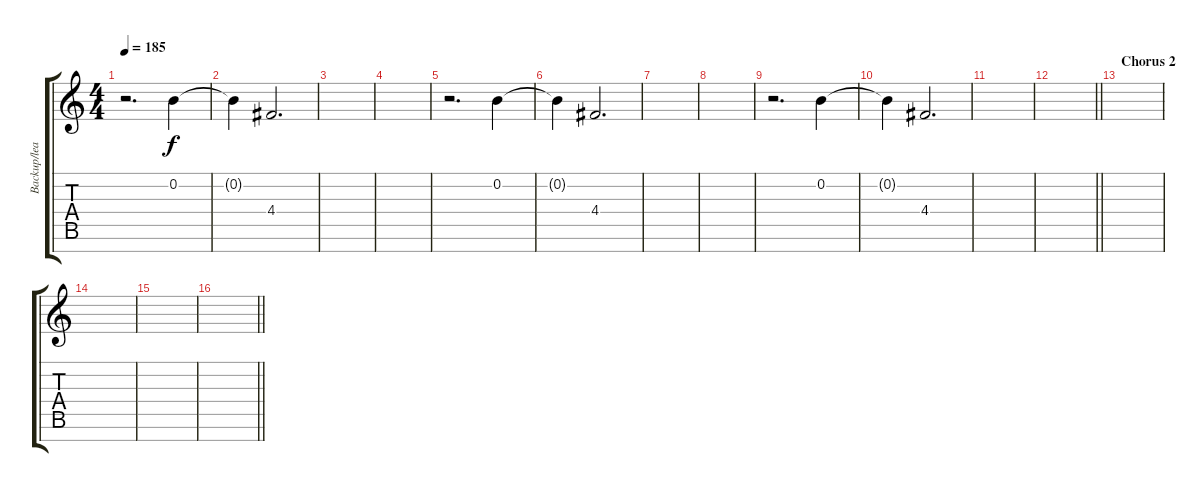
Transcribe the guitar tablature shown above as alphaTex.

\track ("Backup/lead guitar" "Backup/lea") {instrument distortionguitar}
\staff {score tabs}
\tuning (E4 B3 G3 D3 A2 E2 B1) {hide}
\ts (4 4)
\tempo 185
\clef g2
\ks c
r.2{d dy f} 0.2.4 |
0.2{t}.4 4.4.2{d} |
|
|
r.2{d} 0.2.4 |
0.2{t}.4 4.4.2{d} |
|
|
r.2{d} 0.2.4 |
0.2{t}.4 4.4.2{d} |
|
\barLineRight lightlight
|
\section ("" "Chorus 2")
|
|
|
\barLineRight lightlight
